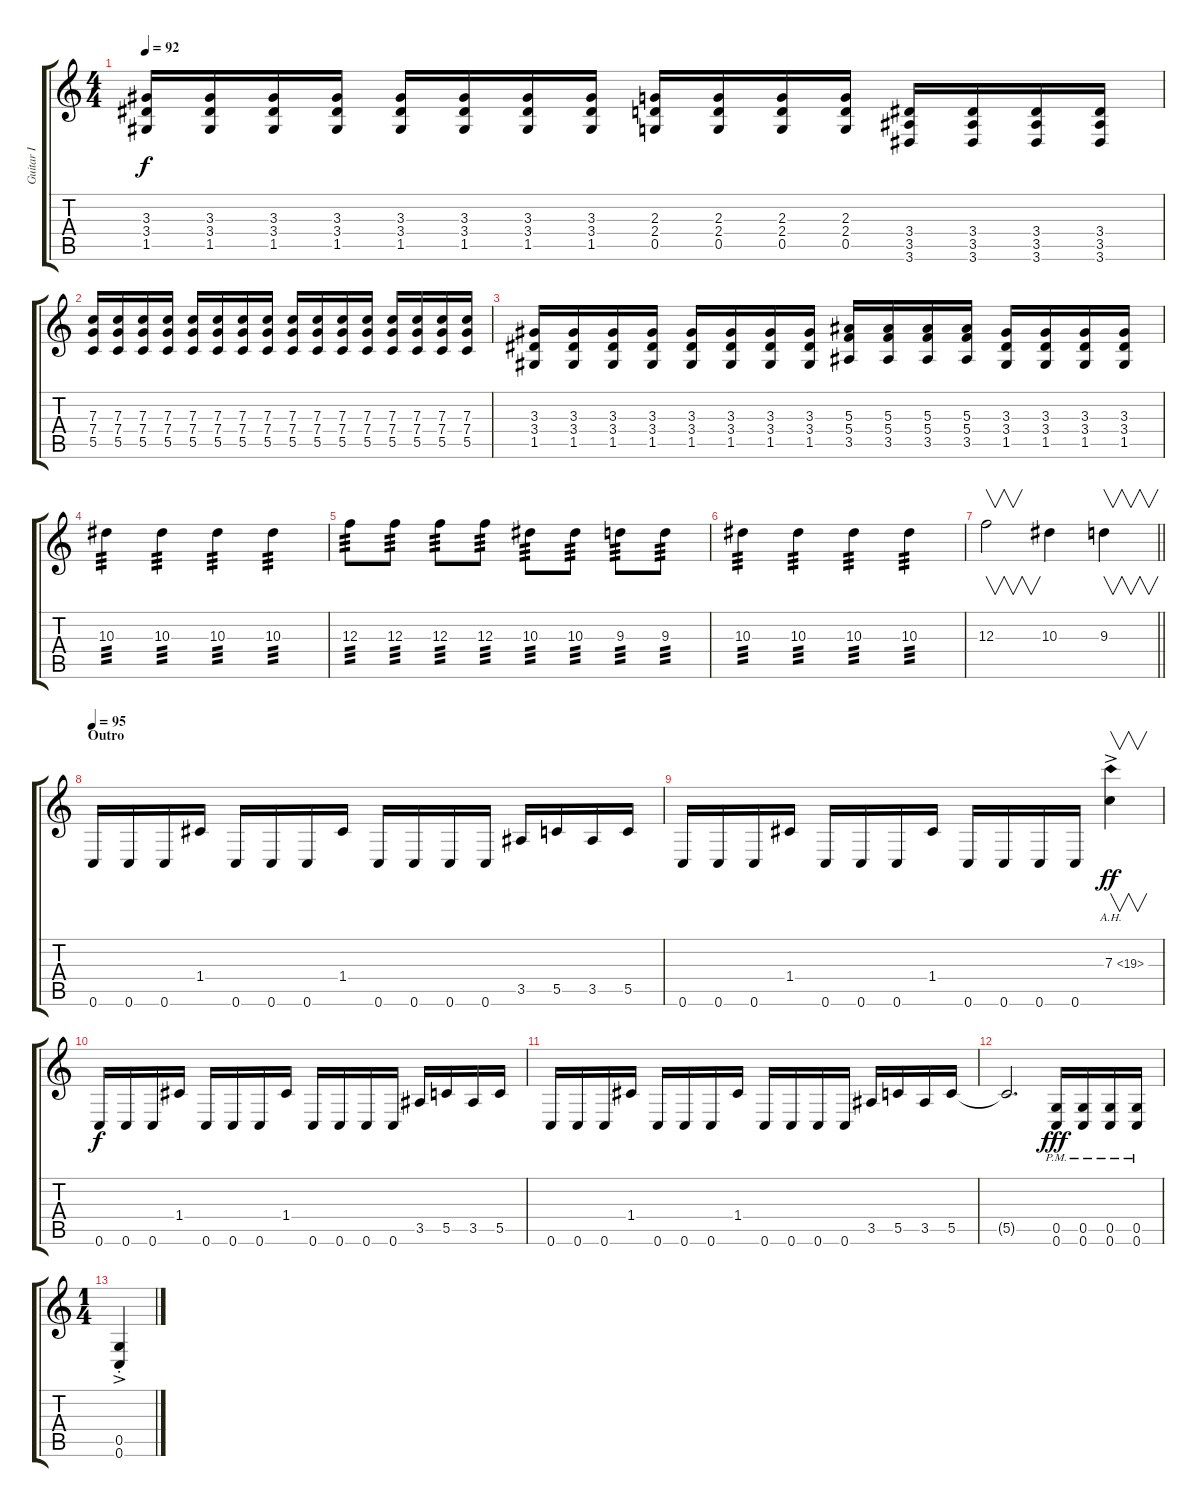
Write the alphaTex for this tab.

\track ("Guitar I" "Guitar I") {instrument distortionguitar}
\staff {score tabs}
\tuning (D4 A3 F3 C3 G2 C2) {hide}
\ts (4 4)
\tempo 92
\clef g2
\ks c
(3.3 3.4 1.5).16{dy f} (3.3 3.4 1.5).16 (3.3 3.4 1.5).16 (3.3 3.4 1.5).16 (3.3 3.4 1.5).16 (3.3 3.4 1.5).16 (3.3 3.4 1.5).16 (3.3 3.4 1.5).16 (2.3 2.4 0.5).16 (2.3 2.4 0.5).16 (2.3 2.4 0.5).16 (2.3 2.4 0.5).16 (3.4 3.5 3.6).16 (3.4 3.5 3.6).16 (3.4 3.5 3.6).16 (3.4 3.5 3.6).16 |
(7.3 7.4 5.5).16 (7.3 7.4 5.5).16 (7.3 7.4 5.5).16 (7.3 7.4 5.5).16 (7.3 7.4 5.5).16 (7.3 7.4 5.5).16 (7.3 7.4 5.5).16 (7.3 7.4 5.5).16 (7.3 7.4 5.5).16 (7.3 7.4 5.5).16 (7.3 7.4 5.5).16 (7.3 7.4 5.5).16 (7.3 7.4 5.5).16 (7.3 7.4 5.5).16 (7.3 7.4 5.5).16 (7.3 7.4 5.5).16 |
(3.3 3.4 1.5).16 (3.3 3.4 1.5).16 (3.3 3.4 1.5).16 (3.3 3.4 1.5).16 (3.3 3.4 1.5).16 (3.3 3.4 1.5).16 (3.3 3.4 1.5).16 (3.3 3.4 1.5).16 (5.3 5.4 3.5).16 (5.3 5.4 3.5).16 (5.3 5.4 3.5).16 (5.3 5.4 3.5).16 (3.3 3.4 1.5).16 (3.3 3.4 1.5).16 (3.3 3.4 1.5).16 (3.3 3.4 1.5).16 |
10.3.4{tp 3} 10.3.4{tp 3} 10.3.4{tp 3} 10.3.4{tp 3} |
12.3.8{tp 3} 12.3.8{tp 3} 12.3.8{tp 3} 12.3.8{tp 3} 10.3.8{tp 3} 10.3.8{tp 3} 9.3.8{tp 3} 9.3.8{tp 3} |
10.3.4{tp 3} 10.3.4{tp 3} 10.3.4{tp 3} 10.3.4{tp 3} |
\barLineRight lightlight
12.3.2{v} 10.3.4 9.3.4{v} |
\section ("" "Outro")
\tempo 95
0.6.16 0.6.16 0.6.16 1.4.16 0.6.16 0.6.16 0.6.16 1.4.16 0.6.16 0.6.16 0.6.16 0.6.16 3.5.16 5.5.16 3.5.16 5.5.16 |
0.6.16 0.6.16 0.6.16 1.4.16 0.6.16 0.6.16 0.6.16 1.4.16 0.6.16 0.6.16 0.6.16 0.6.16 7.3{ah 12 ac}.4{v dy ff} |
0.6.16{dy f} 0.6.16 0.6.16 1.4.16 0.6.16 0.6.16 0.6.16 1.4.16 0.6.16 0.6.16 0.6.16 0.6.16 3.5.16 5.5.16 3.5.16 5.5.16 |
0.6.16 0.6.16 0.6.16 1.4.16 0.6.16 0.6.16 0.6.16 1.4.16 0.6.16 0.6.16 0.6.16 0.6.16 3.5.16 5.5.16 3.5.16 5.5.16 |
5.5{t}.2{d} (0.5{pm} 0.6{pm}).16{dy fff} (0.5{pm} 0.6{pm}).16 (0.5{pm} 0.6{pm}).16 (0.5{pm} 0.6{pm}).16 |
\ts (1 4)
(0.5{st} 0.6{ac st}).4
